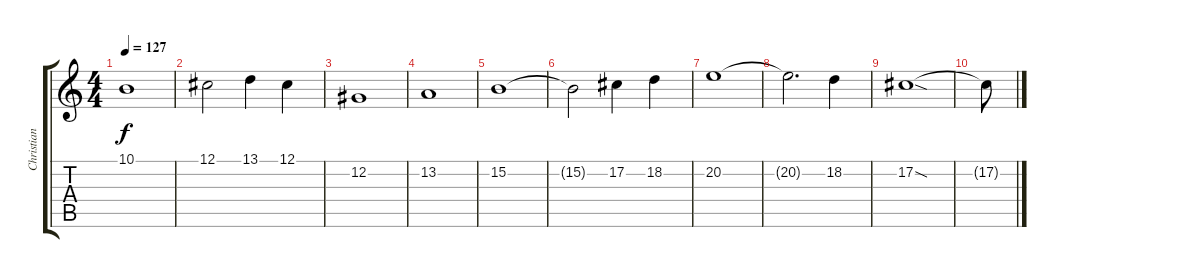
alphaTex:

\track ("Christian \"Flake\" Lorenz - Keyboard" "Christian ") {instrument lead5charang}
\staff {score tabs}
\tuning (Db4 Ab3 E3 B2 Gb2 Db2) {hide}
\ts (4 4)
\tempo 127
\clef g2
\ks c
10.1.1{dy f} |
12.1.2 13.1.4 12.1.4 |
12.2.1 |
13.2.1 |
15.2.1 |
15.2{t}.2 17.2.4 18.2.4 |
20.2.1 |
20.2{t}.2{d} 18.2.4 |
17.2{sod}.1{volume 7} |
17.2{t}.8
